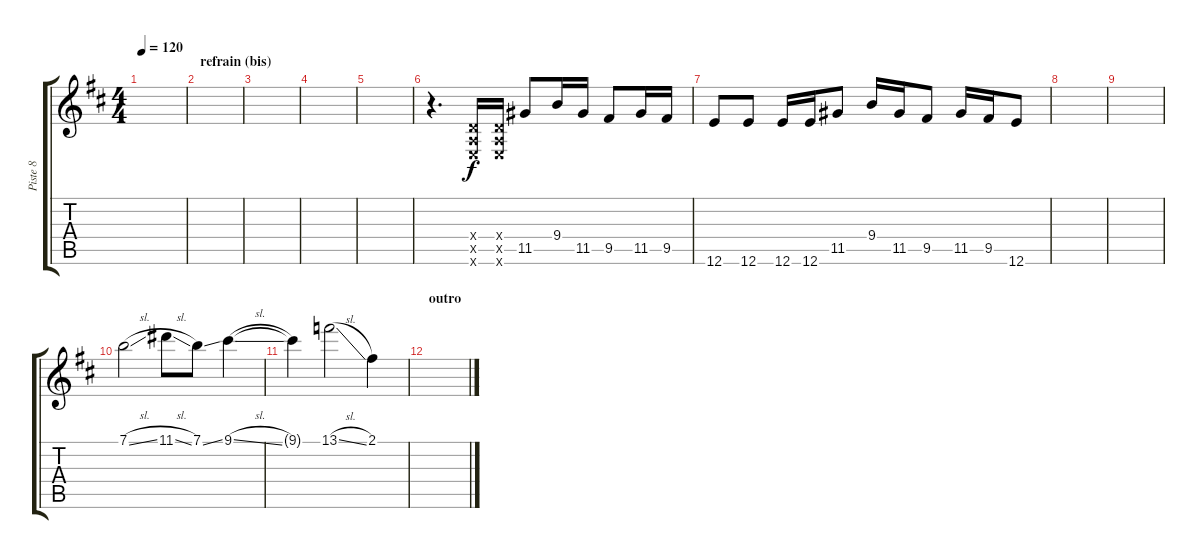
\track ("Piste 8" "Piste 8") {instrument overdrivenguitar}
\staff {score tabs}
\tuning (E4 B3 G3 D3 A2 E2) {hide}
\ts (4 4)
\tempo 120
\clef g2
\ks d
|
\section ("" "refrain (bis)")
|
|
|
|
r.4{d} (0.4{x} 0.5{x} 0.6{x}).16 (0.4{x} 0.5{x} 0.6{x}).16 11.5.8 9.4.16 11.5.16 9.5.8 11.5.16 9.5.16 |
12.6.8 12.6.8 12.6.16 12.6.16 11.5.8 9.4.16 11.5.16 9.5.8 11.5.16 9.5.16 12.6.8 |
|
|
7.1{sl}.2{volume 7} 11.1{sl}.8 7.1{ss}.8 9.1{sl}.4 |
9.1{t}.4 13.1{sl}.2 2.1.4 |
\section ("" "outro")
